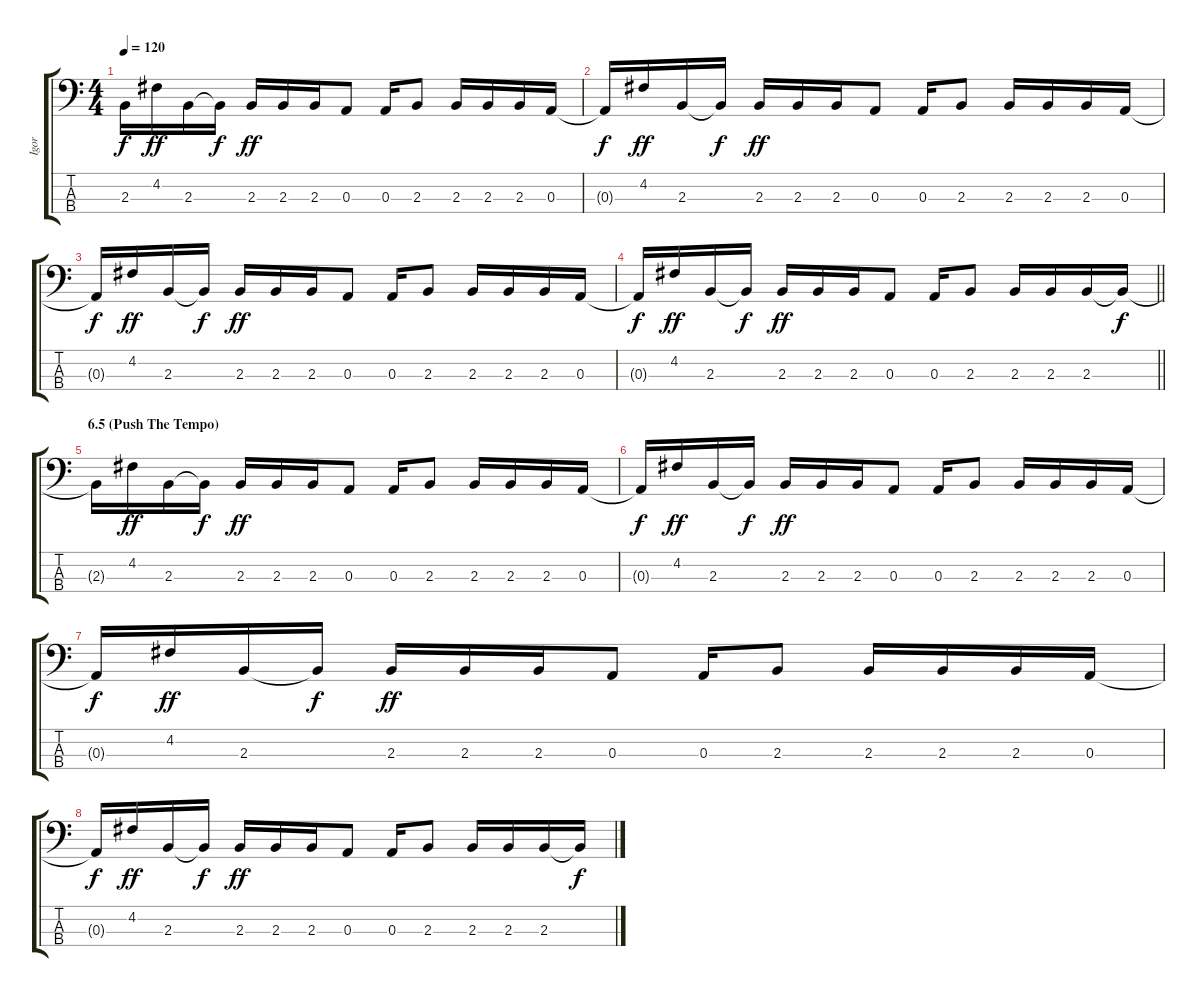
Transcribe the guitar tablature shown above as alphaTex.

\track ("Igor" "Igor") {instrument synthbass2}
\staff {score tabs}
\tuning (G2 D2 A1 D1) {hide}
\ts (4 4)
\tempo 120
\clef f4
\ks c
2.3{t}.16{dy f} 4.2.16{dy ff} 2.3.16 2.3{t}.16{dy f} 2.3.16{dy ff} 2.3.16 2.3.16 0.3.8 0.3.16 2.3.8 2.3.16 2.3.16 2.3.16 0.3.16 |
0.3{t}.16{dy f} 4.2.16{dy ff} 2.3.16 2.3{t}.16{dy f} 2.3.16{dy ff} 2.3.16 2.3.16 0.3.8 0.3.16 2.3.8 2.3.16 2.3.16 2.3.16 0.3.16 |
0.3{t}.16{dy f} 4.2.16{dy ff} 2.3.16 2.3{t}.16{dy f} 2.3.16{dy ff} 2.3.16 2.3.16 0.3.8 0.3.16 2.3.8 2.3.16 2.3.16 2.3.16 0.3.16 |
\barLineRight lightlight
0.3{t}.16{dy f} 4.2.16{dy ff} 2.3.16 2.3{t}.16{dy f} 2.3.16{dy ff} 2.3.16 2.3.16 0.3.8 0.3.16 2.3.8 2.3.16 2.3.16 2.3.16 2.3{t}.16{dy f} |
\section ("" "6.5 (Push The Tempo)")
2.3{t}.16 4.2.16{dy ff} 2.3.16 2.3{t}.16{dy f} 2.3.16{dy ff} 2.3.16 2.3.16 0.3.8 0.3.16 2.3.8 2.3.16 2.3.16 2.3.16 0.3.16 |
0.3{t}.16{dy f} 4.2.16{dy ff} 2.3.16 2.3{t}.16{dy f} 2.3.16{dy ff} 2.3.16 2.3.16 0.3.8 0.3.16 2.3.8 2.3.16 2.3.16 2.3.16 0.3.16 |
0.3{t}.16{dy f} 4.2.16{dy ff} 2.3.16 2.3{t}.16{dy f} 2.3.16{dy ff} 2.3.16 2.3.16 0.3.8 0.3.16 2.3.8 2.3.16 2.3.16 2.3.16 0.3.16 |
0.3{t}.16{dy f} 4.2.16{dy ff} 2.3.16 2.3{t}.16{dy f} 2.3.16{dy ff} 2.3.16 2.3.16 0.3.8 0.3.16 2.3.8 2.3.16 2.3.16 2.3.16 2.3{t}.16{dy f}
